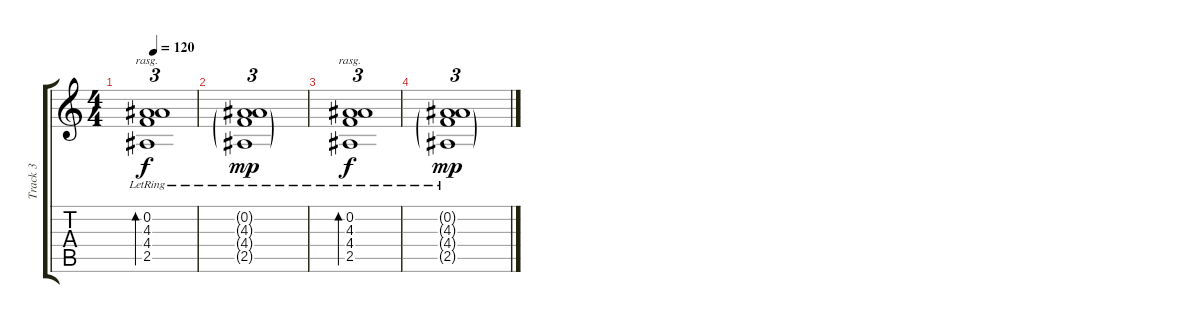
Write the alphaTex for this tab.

\track ("Track 3" "Track 3") {instrument distortionguitar}
\staff {score tabs}
\tuning (Eb4 Bb3 Gb3 Db3 Ab2 Db2) {hide}
\ts (4 4)
\tempo 120
\clef g2
\ks c
(0.2{lr} 4.3{lr} 4.4{lr} 2.5{lr}).1{tu (3 2) bd 240 rasg ii dy f} |
(0.2{g lr} 4.3{g lr} 4.4{g lr} 2.5{g lr}).1{tu (3 2) dy mp} |
(0.2{lr} 4.3{lr} 4.4{lr} 2.5{lr}).1{tu (3 2) bd 240 rasg ii dy f} |
(0.2{g lr} 4.3{g lr} 4.4{g lr} 2.5{g lr}).1{tu (3 2) dy mp}
